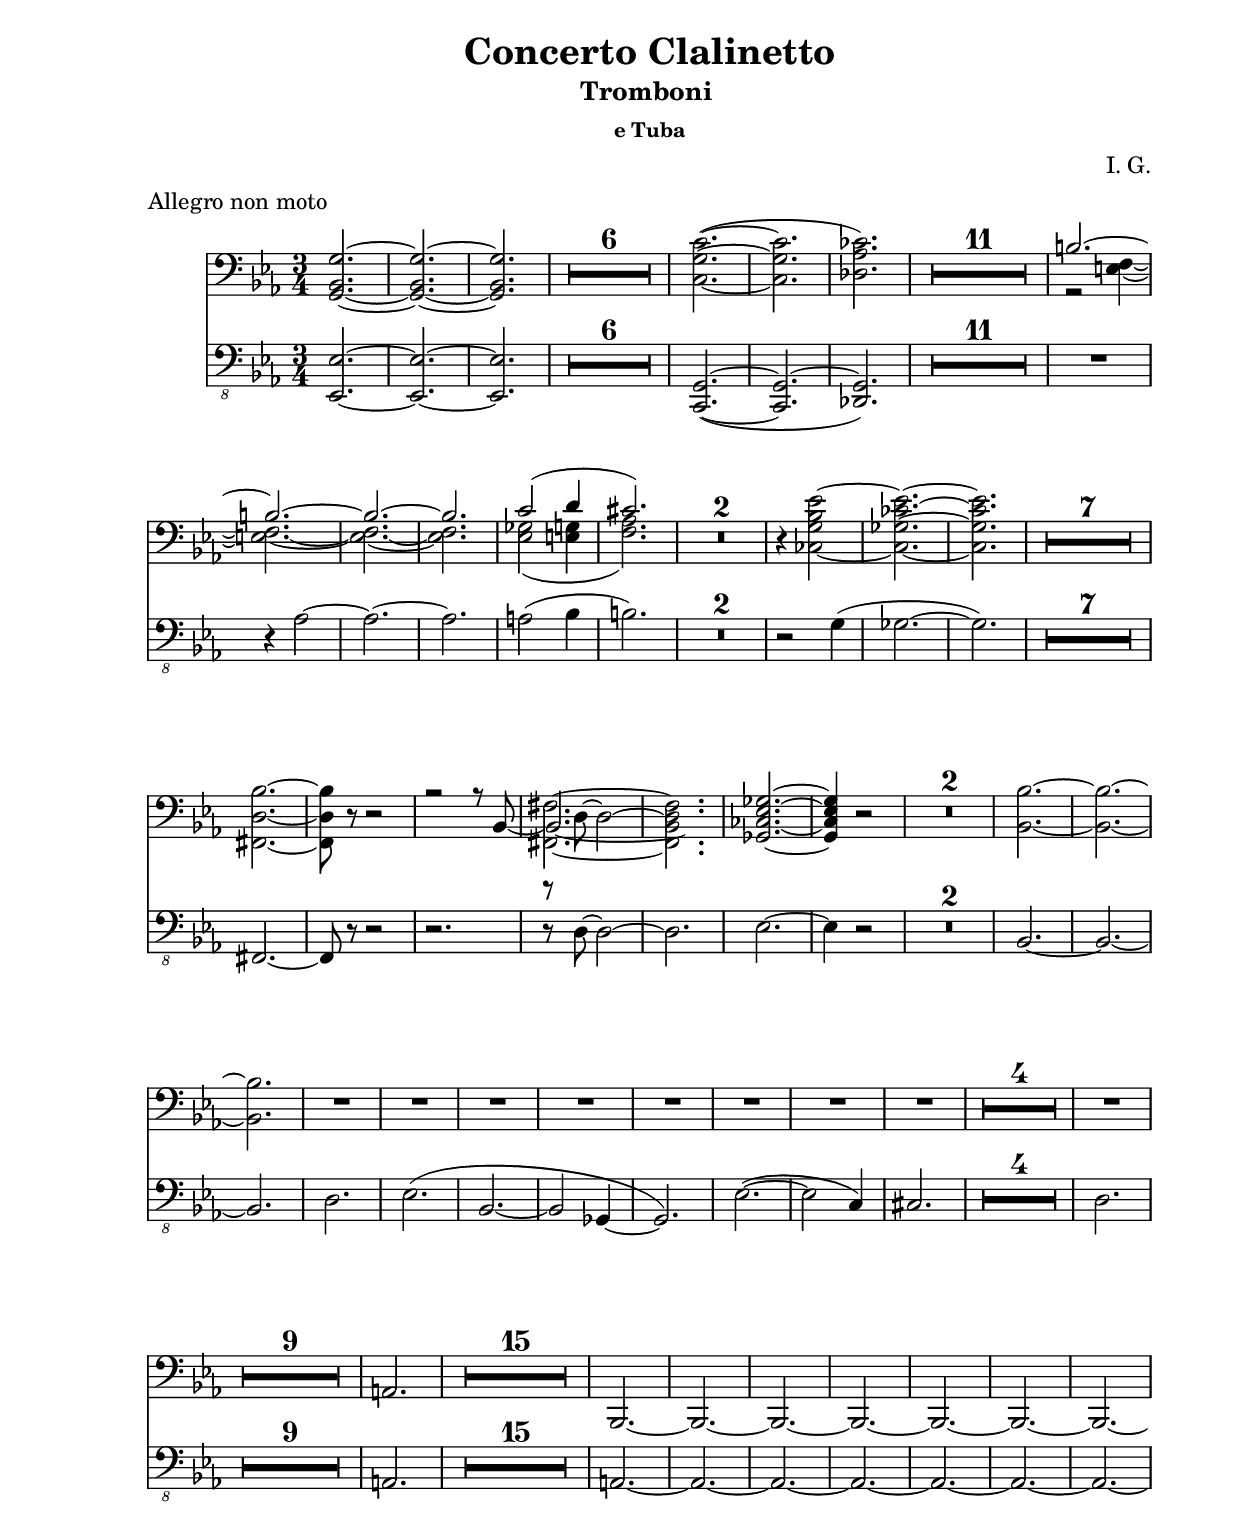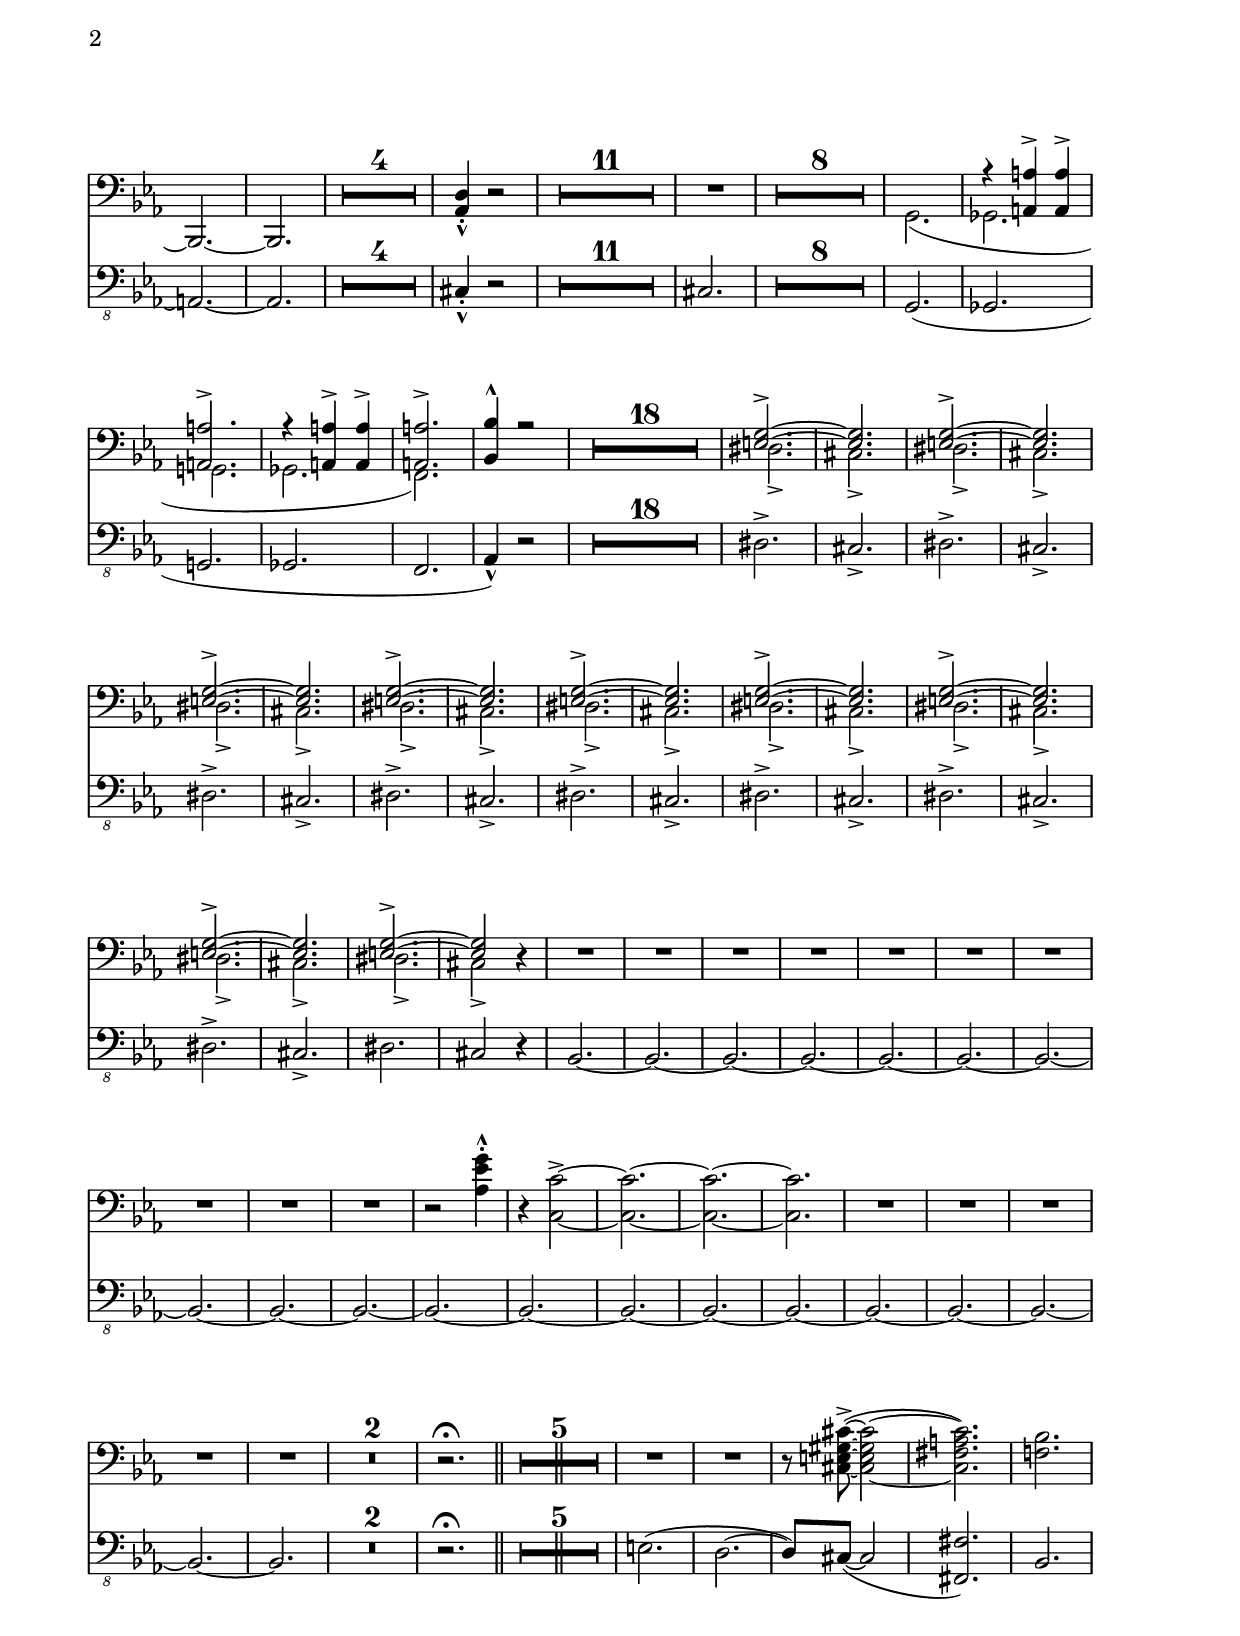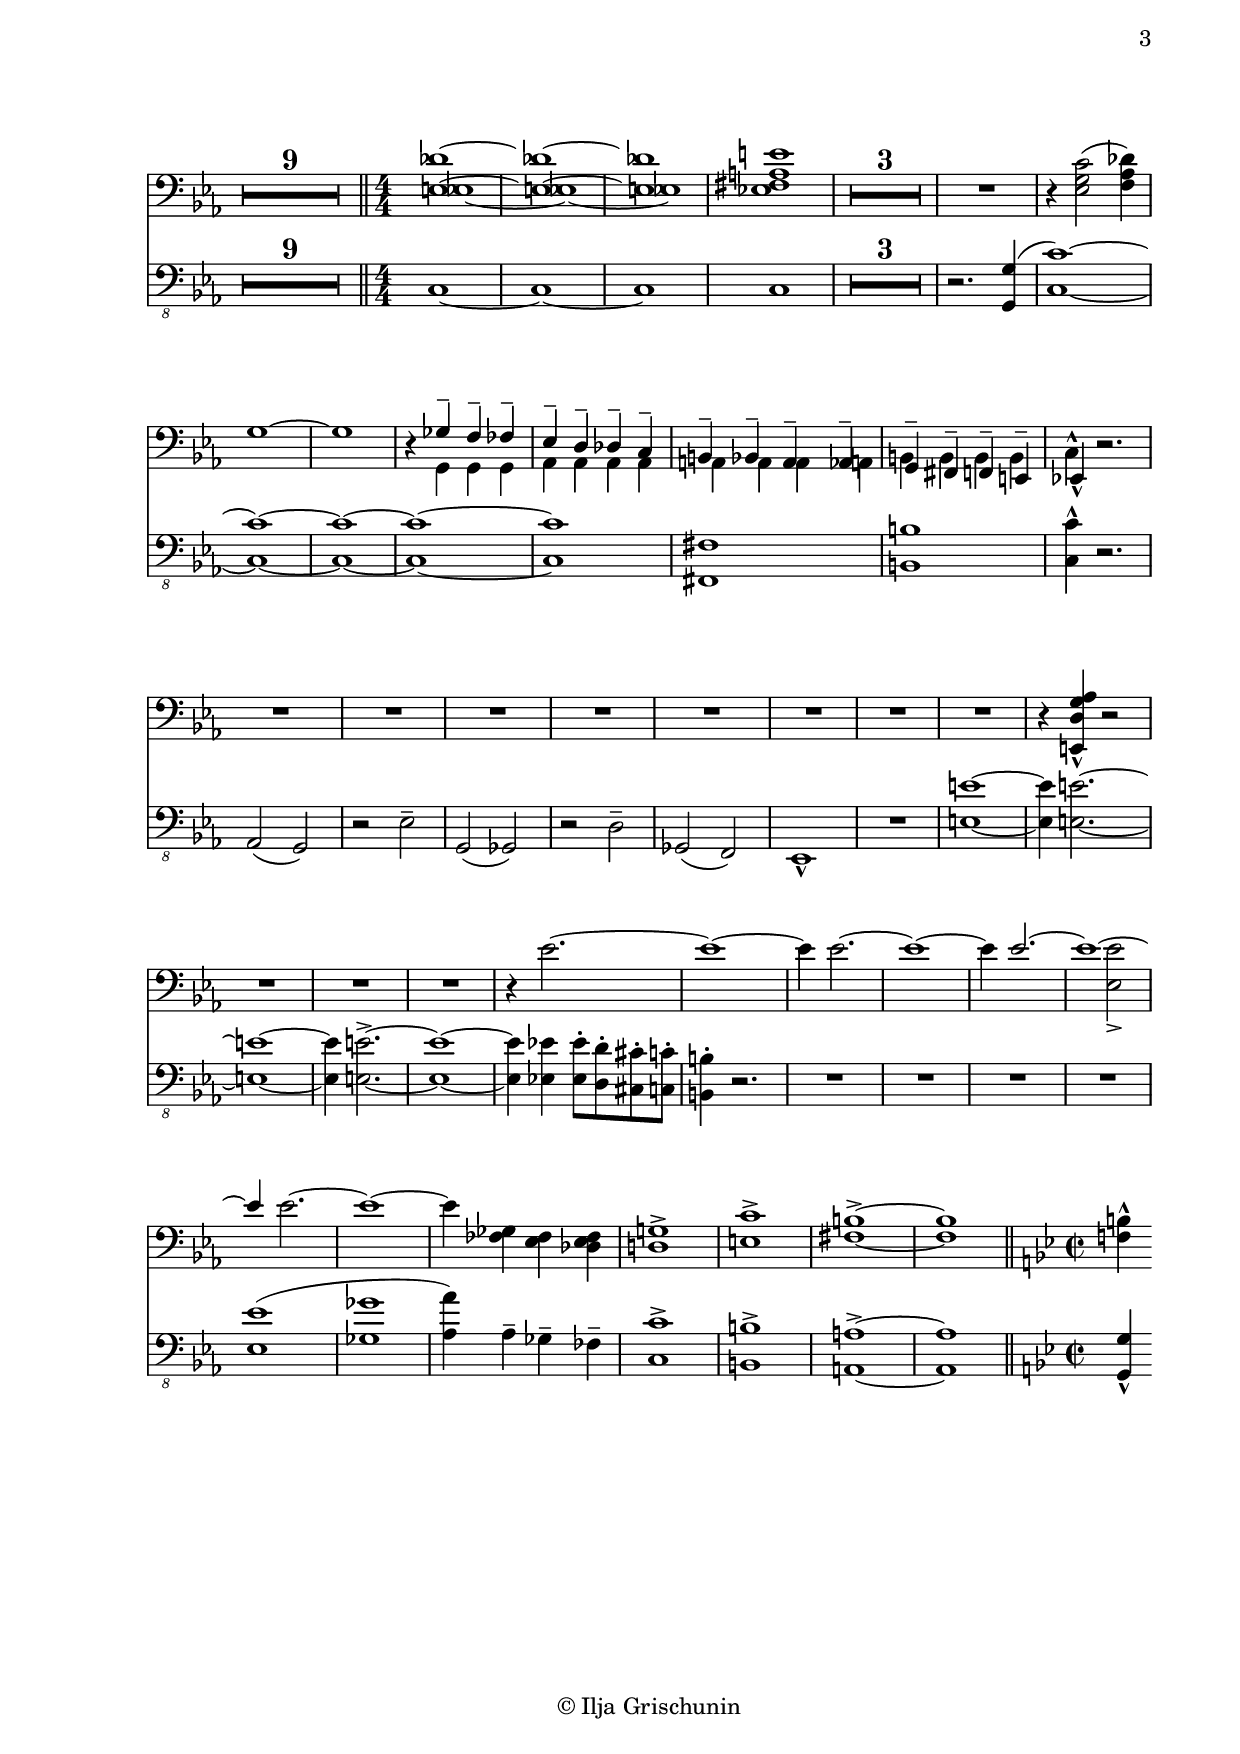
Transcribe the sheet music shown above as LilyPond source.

\version "2.19.15"
%\version "2.18.0"

\language "deutsch"

\header {
  title = "Concerto Clalinetto"
  subtitle = "Tromboni "
  subsubtitle = "e Tuba"
  meter = "Allegro non moto"
  composer = "I. G."
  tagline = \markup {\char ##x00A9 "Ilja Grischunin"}
}

\paper {
  #(set-paper-size "a4")
  top-system-spacing.basic-distance = #25
  top-markup-spacing.basic-distance = #8
  markup-system-spacing.basic-distance = #8
  system-system-spacing.basic-distance = #20
  last-bottom-spacing.basic-distance = #25
  two-sided = ##t
  inner-margin = 25
  outer-margin = 15
}

\layout {
  indent = 10
  \context {
    \Score
    \remove "Bar_number_engraver"
  }
}

\version "2.19.15"
%\version "2.18.0"

\language "deutsch"

trombonMusic = \relative es {
  \clef bass
  \time 3/4
  \key es \major
  \override MultiMeasureRest.expand-limit = #2
  \set Score.skipBars = ##t
  <g, b g'>2.~ q~ q R2.*6 <c g' c>2.~( q <des as' ces>) R2.*11
  <<
    {
      h'2.~ h~ h~ h c2( d4 cis2.)
    }
    \\
    {
      r2 <e, f>4~ q2.~ q~ q <es ges>2( <e g>4 <f as>2.)
    }
  >>
  R2.*2 r4 <ces~ g' b~ es~>2<ces ges' ces es>2.~ q
  R2.*7 <fis, d' b'>2.~ q8 r r2
  <<
    {
      r2 r8 b_~ b2._~ \hideNotes b
    }
    \\
    {
      s2. <fis~ fis'^~> <fis b d fis>
    }
    \\
    {
      \voiceTwo
      s2. r8 d'^~ d2^~ \hideNotes d2.
    }
  >>
  <ges, ces es ges>~ q4 r2 R2.*2 <b b'>2.~ q~ q R2.*22 a2. R2.*15
  \repeat unfold 8 {b,2.~} b R2.*4 <as' d>4-.-^ r2 R2.*20
  <<
    {
      s2. r4 <a a'>-> q-> q2.-> r4 q-> q-> q2.-> <b b'>4-^ r2
    }
    \\
    {
      g2.( ges g! ges f) s
    }
  >>
  R2.*18
  \repeat unfold 8 {
    <<
      {
        <e' g>2.->~ q
      }
      \\
      {
        dis2.-> cis->
      }
    >>
  }
  <<
    {
      <e g>2.->~ q2
    }
    \\
    {
      dis2.-> cis2->
    }
  >>
  r4 R2.*10 r2 <as' es' g>4-.-^ r <c, c'>2->~ q2.~ q~ q 
  R2.*7 r2.\fermata
  %%%%%%%%%%%%%%%%%%%
  \bar "||" \cadenzaOn R1*10 \cadenzaOff \bar "||"
  %%%%%%%%%%%%%%%%%%%
  R2.*7
  r8 <cis e gis cis>(->~ q2~ <cis fis a cis>2.)<f! b> R2.*9
  \bar "||"
  \numericTimeSignature
  \time 4/4
  \repeat unfold 2 {
    <<
      {
        %\once \override Stem.length = #12
        %\displaceHeads #'(0.9 -0.001)
        \once \override Accidental.extra-offset = #'(.5 . 0)
        <e! des'!>1~
      }
      \\
      {
        \voiceThree
        \once \override NoteHead.X-offset = #.5
        %\once \override Stem.rotation = #'(40 0 0)
        %\once \override Stem.extra-offset = #'(0.2 . -0.2)
        %Z%\once \override Stem.length = #9.5
        %\hide Flag
        %\once \override Flag.stencil = ##f
        \once \override Accidental.extra-offset = #'(4 . 0)
        es!_~
      }   
    >>
  }
  <<
    {
      %\once \override Stem.length = #12
      %\displaceHeads #'(0.9 -0.001)
      \once \override Accidental.extra-offset = #'(.5 . 0)
      <e! des'!>1
    }
    \\
    {
      \voiceThree
      \once \override NoteHead.X-offset = #.5
      %\once \override Stem.rotation = #'(40 0 0)
      %\once \override Stem.extra-offset = #'(0.2 . -0.2)
      %\once \override Stem.length = #9.5
      %\hide Flag
      %\once \override Flag.stencil = ##f
      \once \override Accidental.extra-offset = #'(4 . 0)
      es!
    }   
  >>
  <es! fis a e'> R1*4 r4 <es g c>2(<f as des>4) g1~ g r4 
  <<
    {
      ges-- f-- fes-- es-- d-- des-- c--
      h-- b-- a-- 
      \once \override Accidental.extra-offset = #'(1.3 . 0)
      as-- g-- fis-- f-- e-- es!_^
    }
    \\
    {
      g g g as as as as a a 
      \once \override NoteColumn.force-hshift = #1
      a 
      %\once \override NoteHead.X-offset = #1.9
      %\once \override Stem.extra-offset = #'(1.9 . 0)
      \once \override NoteColumn.force-hshift = #1.5
      \once \override Accidental.extra-offset = #'(2.35 . 0)
      a!
      h h h h c^^
    }
  >>
  r2. R1*8 r4 <e, d' g as>4-^ r2 R1*3 r4
  \repeat unfold 2 {es''2.~ es1~ es4}
  <<
    {
      es2.~ es1~ es4
    }
    \\
    {
      s2. s2 <es, es'>-> s4
    }
  >>
  es'2.~ es1~ es4 <fes, ges><es fes><des es fes>
  <d! g!>1-><e c'>-><fis h>->~ q
  \bar "||"
  %%%%%%%%%%%%%%%%%%%%%%%%%%%
  \key b \major
  \defaultTimeSignature
  \time 2/2
  <f! h>4-^
}

\version "2.19.15"
%\version "2.18.0"

\language "deutsch"

makeOctaves =
#(define-music-function (parser location arg mus)
   (integer? ly:music?)
   #{<<  \withMusicProperty #'to-relative-callback
         #(lambda (m p)
            (let ((mu (ly:music-property m 'element)))
              (ly:music-transpose mu (ly:make-pitch (- arg) 0 0))
              (ly:make-music-relative! mu p)
              (ly:music-transpose mu (ly:make-pitch arg 0 0)))
            p)
         \transpose c' $(ly:make-pitch arg 0 0) $mus
         $mus
     >>
   #})

tubaMusic = \relative {
  \clef "bass_8"
  \time 3/4
  \key es \major
  \override MultiMeasureRest.expand-limit = #2
  \set Score.skipBars = ##t
  <es,, es'>2.~ q~ q R2.*6 <c g'>2.~( <c g'^~><des g>) R2.*12
  r4 as''2~ as2.~ as a2( b4 h2.) R2.*2 r2 g4( ges2.~ ges)
  R2.*7 fis,2.~ fis8 r r2 r2. r8 d'~ d2~ d2. es~ es4 r2 R2.*2
  b2.~ b~ b d es( b~ b2 ges4~ ges2.) es'~( es2 c4) cis2. R2.*4
  d2. R2.*9 a2. R2.*15 \repeat unfold 8 {a2.~} a R2.*4 cis4-.-^ r2
  R2.*11 cis2. R2.*8 g2.( ges g! ges f as4-^) r2 R2.*18
  \repeat unfold 8 {dis2.-> cis->} dis cis2 r4
  \repeat unfold 19 {b2.~} b2. R2.*2 r2.\fermata
  %%%%%%%%%%%%%%%%%%%
  \bar "||" \cadenzaOn R1*10 \cadenzaOff \bar "||"
  %%%%%%%%%%%%%%%%%%%
  R2.*5
  e2.( d^~ d8) cis(~ cis2 <fis, fis'>2.) b R2.*9
  \bar "||"
  \numericTimeSignature
  \time 4/4
  c1~ c~ c c R1*3 
  r2.\makeOctaves #1 {g4( c1)~ c~ c~ c~ c fis, h c4-^} r2.
  as2( g) r es'-- g,( ges) r d'-- ges,( f) es1-^ R1
  \makeOctaves #1 {
    e'1~ e4 e2.~ e1~ e4 e2.->~ e1~ e4 es es8-. d-. cis-. c-. 
    h4-. r2. R1*4 es1( ges as4)
  } as-- ges-- fes-- \makeOctaves #1 {c1-> h-> a->~ a}
  \bar "||"
  %%%%%%%%%%%%%%%%%%%%%%%%%%%
  \key b \major
  \defaultTimeSignature
  \time 2/2
  <g g'>4-^
}


\score {
  <<
    \new Staff \trombonMusic
    \new Staff \tubaMusic
  >>
}